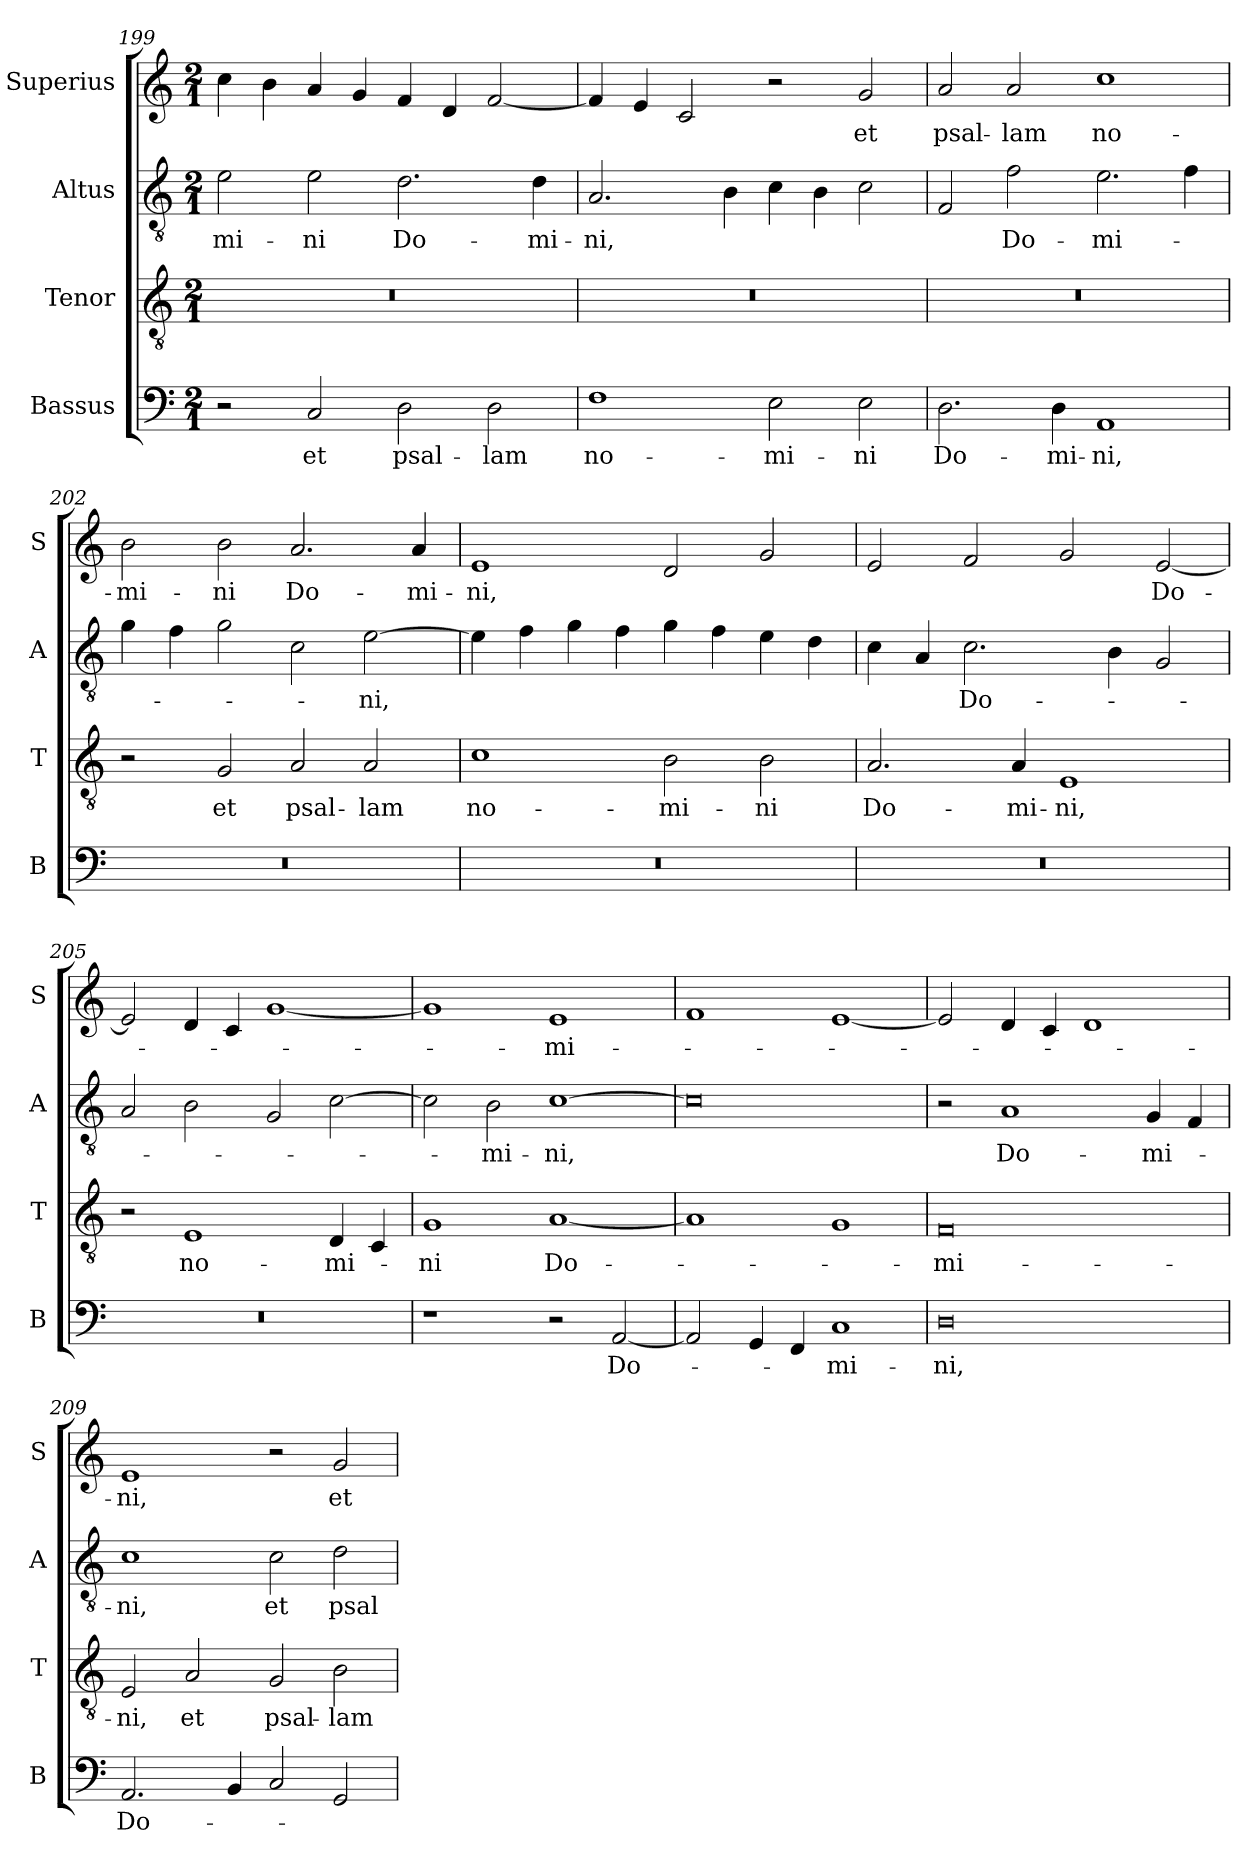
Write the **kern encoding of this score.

**kern	**text	**kern	**text	**kern	**text	**kern	**text
*part4	*part4	*part3	*part3	*part2	*part2	*part1	*part1
*staff4	*staff4	*staff3	*staff3	*staff2	*staff2	*staff1	*staff1
*I"Bassus	*	*I"Tenor	*	*I"Altus	*	*I"Superius	*
*I'B	*	*I'T	*	*I'A	*	*I'S	*
*clefF4	*	*clefGv2	*	*clefGv2	*	*clefG2	*
*k[]	*	*k[]	*	*k[]	*	*k[]	*
*M2/1	*	*M2/1	*	*M2/1	*	*M2/1	*
=199	=199	=199	=199	=199	=199	=199	=199
2r	.	0r	.	2e	-mi-	4cc	.
.	.	.	.	.	.	4b	.
2C	et	.	.	2e	-ni	4a	.
.	.	.	.	.	.	4g	.
2D	psal-	.	.	2.d	Do-	4f	.
.	.	.	.	.	.	4d	.
2D	-lam	.	.	.	.	[2f	.
.	.	.	.	4d	-mi-	.	.
=200	=200	=200	=200	=200	=200	=200	=200
1F	no-	0r	.	2.A	-ni,	4f]	.
.	.	.	.	.	.	4e	.
.	.	.	.	.	.	2c	.
.	.	.	.	4B	.	.	.
2E	-mi-	.	.	4c	.	2r	.
.	.	.	.	4B	.	.	.
2E	-ni	.	.	2c	.	2g	et
=201	=201	=201	=201	=201	=201	=201	=201
2.D	Do-	0r	.	2F	.	2a	psal-
.	.	.	.	2f	Do-	2a	-lam
4D	-mi-	.	.	.	.	.	.
1AA	-ni,	.	.	2.e	-mi-	1cc	no-
.	.	.	.	4f	.	.	.
=202	=202	=202	=202	=202	=202	=202	=202
0r	.	2r	.	4g	.	2b	-mi-
.	.	.	.	4f	.	.	.
.	.	2G	et	2g	.	2b	-ni
.	.	2A	psal-	2c	.	2.a	Do-
.	.	2A	-lam	[2e	-ni,	.	.
.	.	.	.	.	.	4a	-mi-
=203	=203	=203	=203	=203	=203	=203	=203
0r	.	1c	no-	4e]	.	1e	-ni,
.	.	.	.	4f	.	.	.
.	.	.	.	4g	.	.	.
.	.	.	.	4f	.	.	.
.	.	2B	-mi-	4g	.	2d	.
.	.	.	.	4f	.	.	.
.	.	2B	-ni	4e	.	2g	.
.	.	.	.	4d	.	.	.
=204	=204	=204	=204	=204	=204	=204	=204
0r	.	2.A	Do-	4c	.	2e	.
.	.	.	.	4A	.	.	.
.	.	.	.	2.c	Do-	2f	.
.	.	4A	-mi-	.	.	.	.
.	.	1E	-ni,	.	.	2g	.
.	.	.	.	4B	.	.	.
.	.	.	.	2G	.	[2e	Do-
=205	=205	=205	=205	=205	=205	=205	=205
0r	.	2r	.	2A	.	2e]	.
.	.	1E	no-	2B	.	4d	.
.	.	.	.	.	.	4c	.
.	.	.	.	2G	.	[1g	.
.	.	4D	-mi-	[2c	.	.	.
.	.	4C	.	.	.	.	.
=206	=206	=206	=206	=206	=206	=206	=206
1r	.	1G	-ni	2c]	.	1g]	.
.	.	.	.	2B	-mi-	.	.
2r	.	[1A	Do-	[1c	-ni,	1e	-mi-
[2AA	Do-	.	.	.	.	.	.
=207	=207	=207	=207	=207	=207	=207	=207
2AA]	.	1A]	.	0c]	.	1f	.
4GG	.	.	.	.	.	.	.
4FF	.	.	.	.	.	.	.
1C	-mi-	1G	.	.	.	[1e	.
=208	=208	=208	=208	=208	=208	=208	=208
0D	-ni,	0F	-mi-	2r	.	2e]	.
.	.	.	.	1A	Do-	4d	.
.	.	.	.	.	.	4c	.
.	.	.	.	.	.	1d	.
.	.	.	.	4G	-mi-	.	.
.	.	.	.	4F	.	.	.
=209	=209	=209	=209	=209	=209	=209	=209
2.AA	Do-	2E	-ni,	1c	-ni,	1e	-ni,
.	.	2A	et	.	.	.	.
4BB	.	.	.	.	.	.	.
2C	.	2G	psal-	2c	et	2r	.
2GG	.	2B	-lam	2d	psal-	2g	et
=	=	=	=	=	=	=	=
*-	*-	*-	*-	*-	*-	*-	*-
